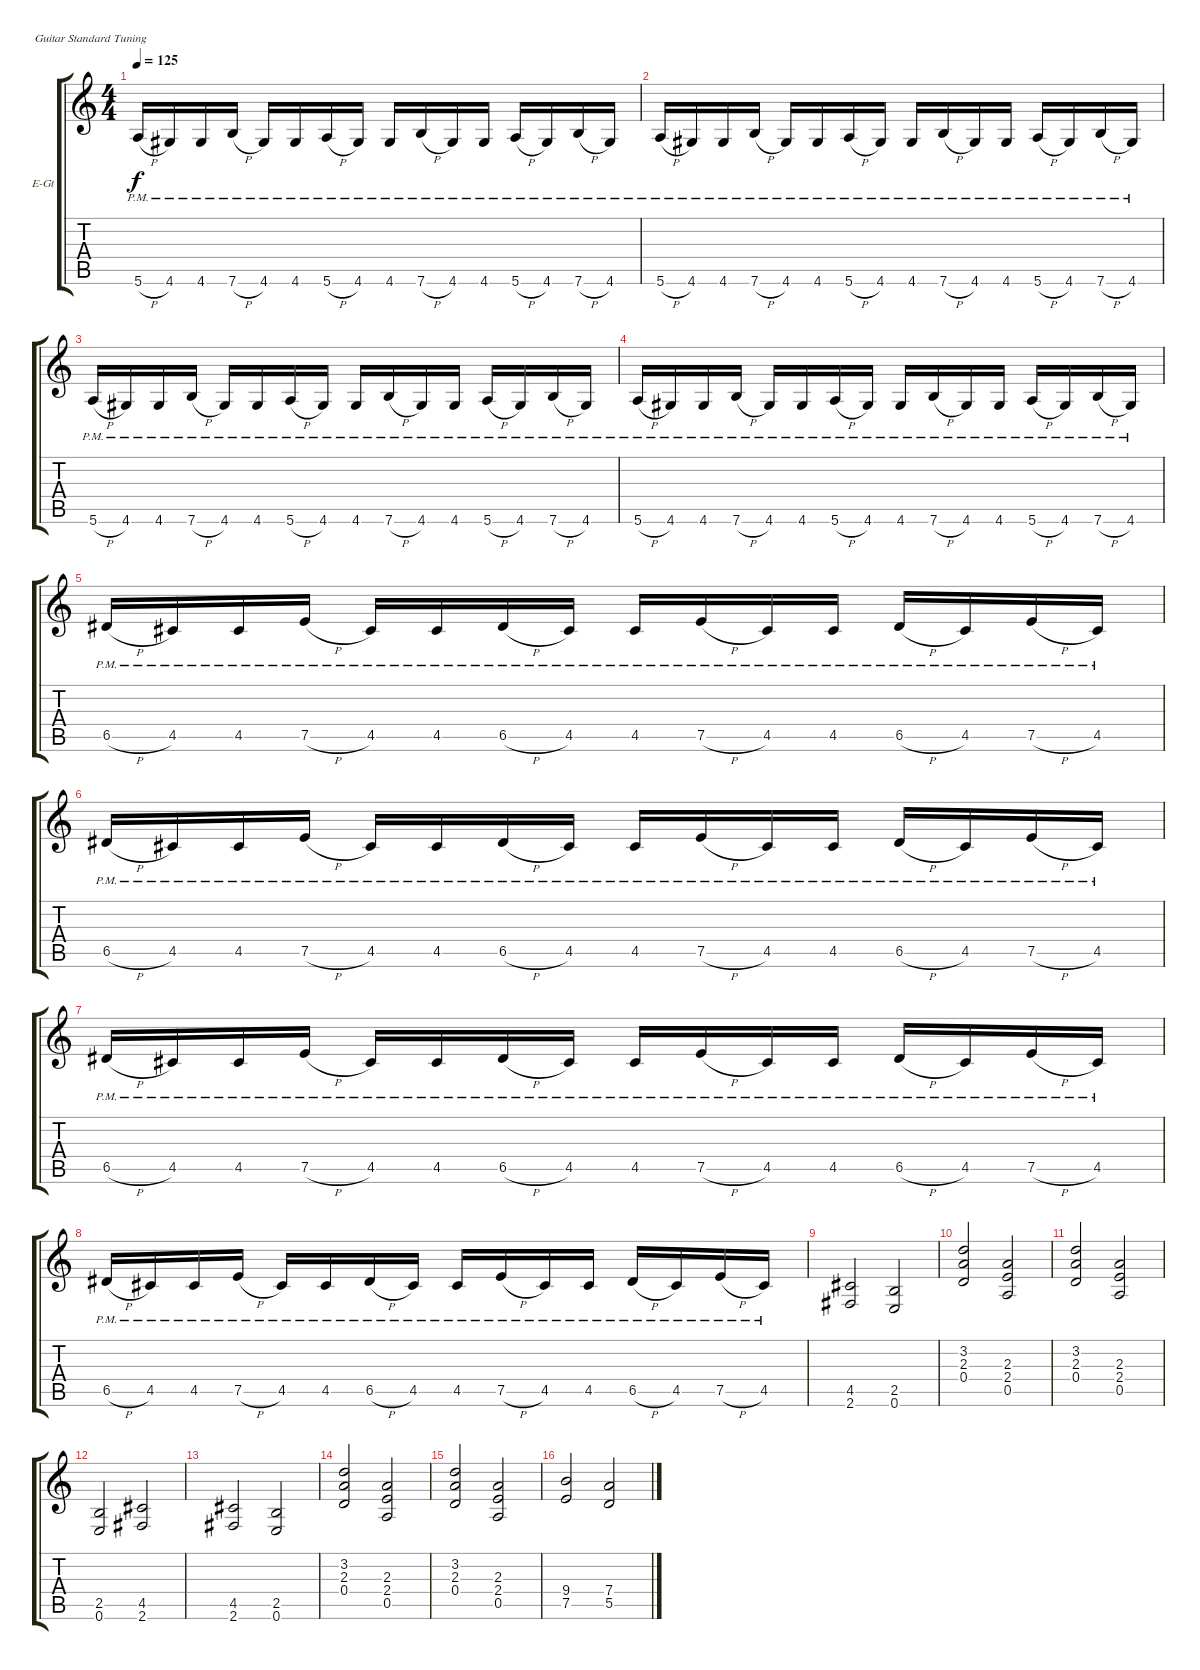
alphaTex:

\defaultSystemsLayout 4
\bracketExtendMode groupsimilarinstruments
\firstSystemTrackNameOrientation horizontal
\otherSystemsTrackNameOrientation horizontal
\track ("Stefan Kaufmann" "E-Gt") {instrument distortionguitar}
\staff {score tabs}
\tuning (E4 B3 G3 D3 A2 E2)
\ts (4 4)
\tempo 125
\clef g2
\ks c
5.6{h pm}.16{dy f} 4.6{pm}.16 4.6{pm}.16 7.6{h pm}.16 4.6{pm}.16 4.6{pm}.16 5.6{h pm}.16 4.6{pm}.16 4.6{pm}.16 7.6{h pm}.16 4.6{pm}.16 4.6{pm}.16 5.6{h pm}.16 4.6{pm}.16 7.6{h pm}.16 4.6{pm}.16 |
5.6{h pm}.16 4.6{pm}.16 4.6{pm}.16 7.6{h pm}.16 4.6{pm}.16 4.6{pm}.16 5.6{h pm}.16 4.6{pm}.16 4.6{pm}.16 7.6{h pm}.16 4.6{pm}.16 4.6{pm}.16 5.6{h pm}.16 4.6{pm}.16 7.6{h pm}.16 4.6{pm}.16 |
5.6{h pm}.16 4.6{pm}.16 4.6{pm}.16 7.6{h pm}.16 4.6{pm}.16 4.6{pm}.16 5.6{h pm}.16 4.6{pm}.16 4.6{pm}.16 7.6{h pm}.16 4.6{pm}.16 4.6{pm}.16 5.6{h pm}.16 4.6{pm}.16 7.6{h pm}.16 4.6{pm}.16 |
5.6{h pm}.16 4.6{pm}.16 4.6{pm}.16 7.6{h pm}.16 4.6{pm}.16 4.6{pm}.16 5.6{h pm}.16 4.6{pm}.16 4.6{pm}.16 7.6{h pm}.16 4.6{pm}.16 4.6{pm}.16 5.6{h pm}.16 4.6{pm}.16 7.6{h pm}.16 4.6{pm}.16 |
6.5{h pm}.16 4.5{pm}.16 4.5{pm}.16 7.5{h pm}.16 4.5{pm}.16 4.5{pm}.16 6.5{h pm}.16 4.5{pm}.16 4.5{pm}.16 7.5{h pm}.16 4.5{pm}.16 4.5{pm}.16 6.5{h pm}.16 4.5{pm}.16 7.5{h pm}.16 4.5{pm}.16 |
6.5{h pm}.16 4.5{pm}.16 4.5{pm}.16 7.5{h pm}.16 4.5{pm}.16 4.5{pm}.16 6.5{h pm}.16 4.5{pm}.16 4.5{pm}.16 7.5{h pm}.16 4.5{pm}.16 4.5{pm}.16 6.5{h pm}.16 4.5{pm}.16 7.5{h pm}.16 4.5{pm}.16 |
6.5{h pm}.16 4.5{pm}.16 4.5{pm}.16 7.5{h pm}.16 4.5{pm}.16 4.5{pm}.16 6.5{h pm}.16 4.5{pm}.16 4.5{pm}.16 7.5{h pm}.16 4.5{pm}.16 4.5{pm}.16 6.5{h pm}.16 4.5{pm}.16 7.5{h pm}.16 4.5{pm}.16 |
6.5{h pm}.16 4.5{pm}.16 4.5{pm}.16 7.5{h pm}.16 4.5{pm}.16 4.5{pm}.16 6.5{h pm}.16 4.5{pm}.16 4.5{pm}.16 7.5{h pm}.16 4.5{pm}.16 4.5{pm}.16 6.5{h pm}.16 4.5{pm}.16 7.5{h pm}.16 4.5{pm}.16 |
(2.6 4.5).2 (0.6 2.5).2 |
(0.4 2.3 3.2).2 (0.5 2.4 2.3).2 |
(0.4 2.3 3.2).2 (0.5 2.4 2.3).2 |
(0.6 2.5).2 (2.6 4.5).2 |
(2.6 4.5).2 (0.6 2.5).2 |
(0.4 2.3 3.2).2 (0.5 2.4 2.3).2 |
(0.4 2.3 3.2).2 (0.5 2.4 2.3).2 |
(7.5 9.4).2 (5.5 7.4).2
